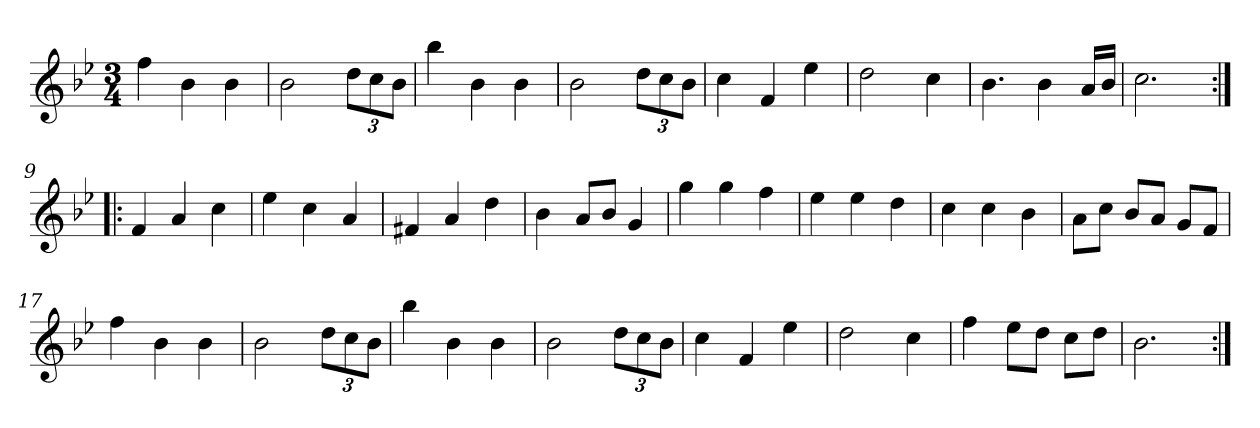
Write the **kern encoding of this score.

**kern
*part1
*staff1
*clefG2
*k[b-e-]
*B-:
*M3/4
*MM132
=1
4ff
4b-
4b-
=2
2b-
12dd\L
12cc\
12b-\J
=3
4bb-
4b-
4b-
=4
2b-
12dd\L
12cc\
12b-\J
=5
4cc
4f
4ee-
=6
2dd
4cc
=7
4.b-
4b-
16a/LL
16b-/JJ
=8
2.cc
=9:|!|:
4f
4a
4cc
=10
4ee-
4cc
4a
=11
4f#X
4a
4dd
=12
4b-
8a/L
8b-/J
4g
=13
4gg
4gg
4ff
=14
4ee-
4ee-
4dd
=15
4cc
4cc
4b-
=16
8a\L
8cc\J
8b-/L
8a/J
8g/L
8f/J
=17
4ff
4b-
4b-
=18
2b-
12dd\L
12cc\
12b-\J
=19
4bb-
4b-
4b-
=20
2b-
12dd\L
12cc\
12b-\J
=21
4cc
4f
4ee-
=22
2dd
4cc
=23
4ff
8ee-\L
8dd\J
8cc\L
8dd\J
=24
2.b-
=:|!
*-
